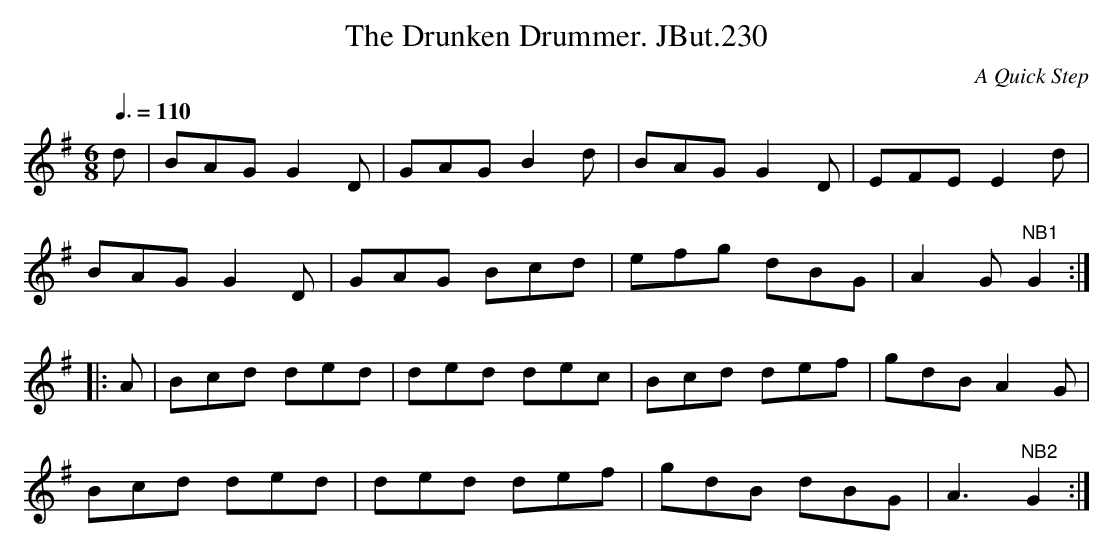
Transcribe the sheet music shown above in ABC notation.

X:1
T:Drunken Drummer. JBut.230, The
M:6/8
L:1/8
C:A Quick Step
Q:3/8=110
K:G
d|BAG G2D|GAG B2d|BAG G2D|EFE E2d|
BAG G2D| GAG Bcd|efg dBG| A2G "^NB1"G2:|
|:A|Bcd ded|ded dec|Bcd def|gdB A2G|
Bcd ded|ded def|gdB dBG|A3 "^NB2"G2:|
